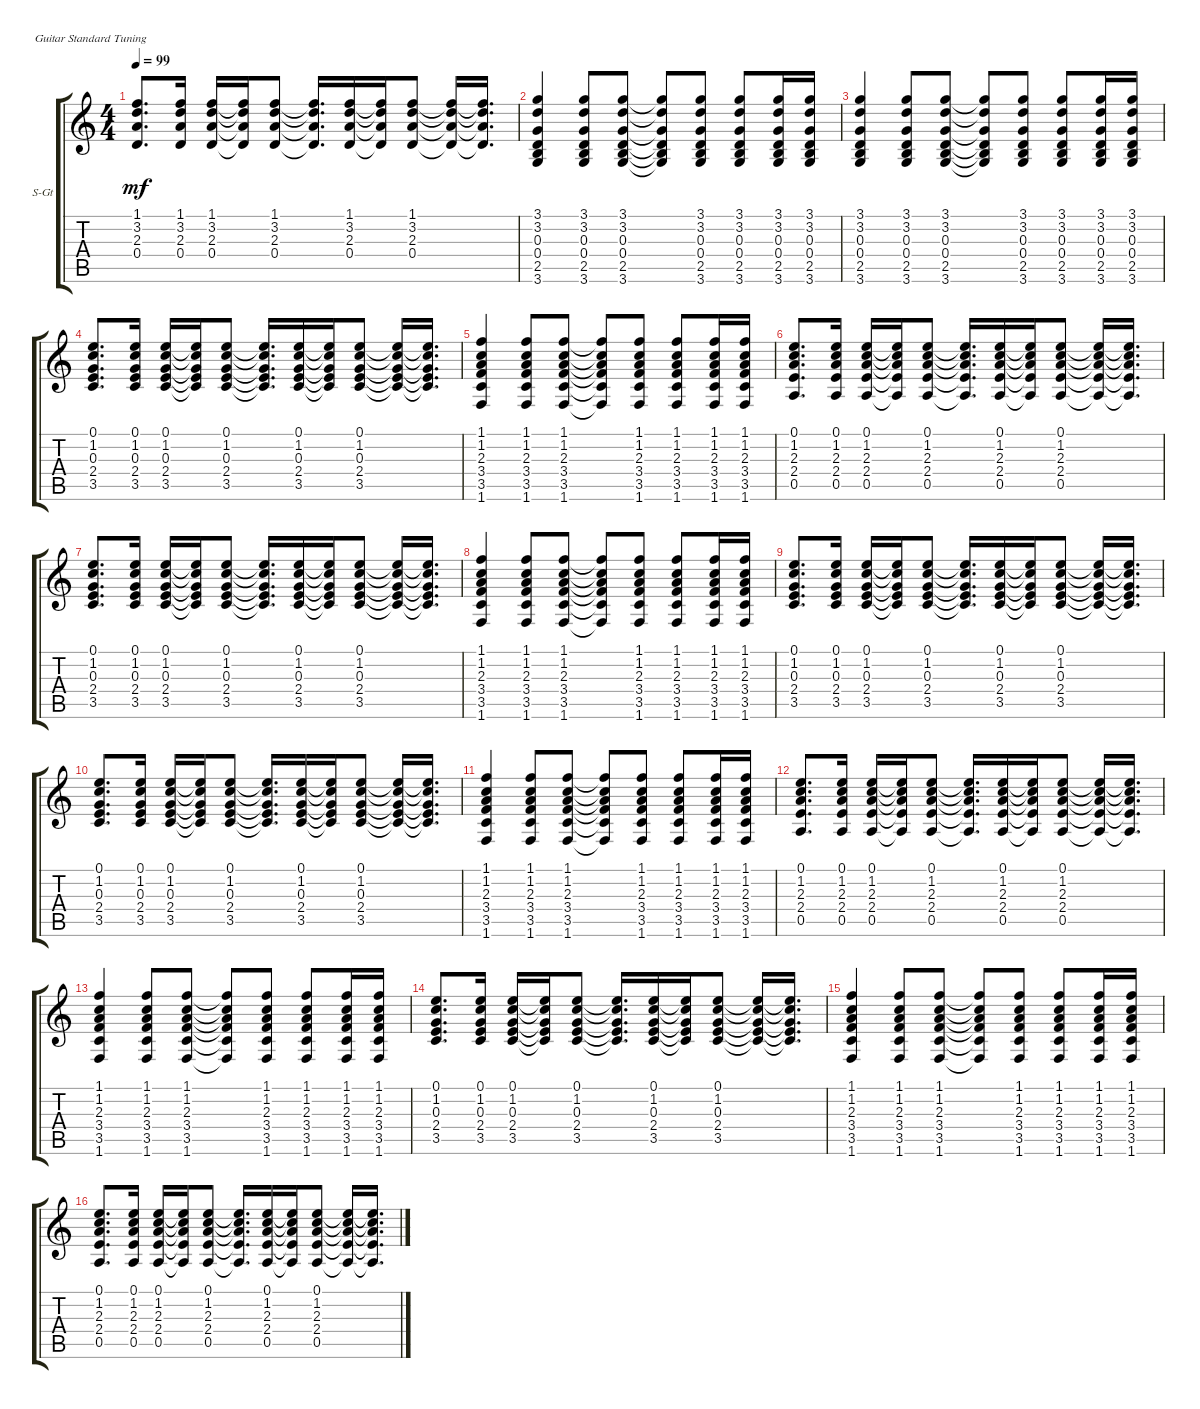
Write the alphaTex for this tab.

\defaultSystemsLayout 4
\bracketExtendMode groupsimilarinstruments
\firstSystemTrackNameOrientation horizontal
\otherSystemsTrackNameOrientation horizontal
\track ("Acoustic Guitar" "S-Gt") {instrument acousticguitarsteel}
\staff {score tabs}
\tuning (E4 B3 G3 D3 A2 E2)
\ts (4 4)
\tempo 99
\clef g2
\ks c
(0.4 2.3 3.2 1.1).8{d dy mf} (0.4 2.3 3.2 1.1).16 (0.4 2.3 3.2 1.1).16 (0.4{t} 2.3{t} 3.2{t} 1.1{t}).16 (0.4 2.3 3.2 1.1).8 (0.4{t} 2.3{t} 3.2{t} 1.1{t}).16{d} (0.4 2.3 3.2 1.1).16 (0.4{t} 2.3{t} 3.2{t} 1.1{t}).16 (0.4 2.3 3.2 1.1).8 (0.4{t} 2.3{t} 3.2{t} 1.1{t}).16 (0.4{t} 2.3{t} 3.2{t} 1.1{t}).16{d} |
(3.6 2.5 0.4 0.3 3.2 3.1).4 (3.6 2.5 0.4 0.3 3.2 3.1).8 (3.6 2.5 0.4 0.3 3.2 3.1).8 (3.6{t} 2.5{t} 0.4{t} 0.3{t} 3.2{t} 3.1{t}).8 (3.6 2.5 0.4 0.3 3.2 3.1).8 (3.6 2.5 0.4 0.3 3.2 3.1).8 (3.6 2.5 0.4 0.3 3.2 3.1).16 (3.6 2.5 0.4 0.3 3.2 3.1).16 |
(3.6 2.5 0.4 0.3 3.2 3.1).4 (3.6 2.5 0.4 0.3 3.2 3.1).8 (3.6 2.5 0.4 0.3 3.2 3.1).8 (3.6{t} 2.5{t} 0.4{t} 0.3{t} 3.2{t} 3.1{t}).8 (3.6 2.5 0.4 0.3 3.2 3.1).8 (3.6 2.5 0.4 0.3 3.2 3.1).8 (3.6 2.5 0.4 0.3 3.2 3.1).16 (3.6 2.5 0.4 0.3 3.2 3.1).16 |
(3.5 2.4 0.3 1.2 0.1).8{d} (3.5 2.4 0.3 1.2 0.1).16 (3.5 2.4 0.3 1.2 0.1).16 (3.5{t} 2.4{t} 0.3{t} 1.2{t} 0.1{t}).16 (3.5 2.4 0.3 1.2 0.1).8 (3.5{t} 2.4{t} 0.3{t} 1.2{t} 0.1{t}).16{d} (3.5 2.4 0.3 1.2 0.1).16 (3.5{t} 2.4{t} 0.3{t} 1.2{t} 0.1{t}).16 (3.5 2.4 0.3 1.2 0.1).8 (3.5{t} 2.4{t} 0.3{t} 1.2{t} 0.1{t}).16 (3.5{t} 2.4{t} 0.3{t} 1.2{t} 0.1{t}).16{d} |
(1.6 3.5 3.4 2.3 1.2 1.1).4 (1.6 3.5 3.4 2.3 1.2 1.1).8 (1.6 3.5 3.4 2.3 1.2 1.1).8 (1.6{t} 3.5{t} 3.4{t} 2.3{t} 1.2{t} 1.1{t}).8 (1.6 3.5 3.4 2.3 1.2 1.1).8 (1.6 3.5 3.4 2.3 1.2 1.1).8 (1.6 3.5 3.4 2.3 1.2 1.1).16 (1.6 3.5 3.4 2.3 1.2 1.1).16 |
(0.5 2.4 2.3 1.2 0.1).8{d} (0.5 2.4 2.3 1.2 0.1).16 (0.5 2.4 2.3 1.2 0.1).16 (0.5{t} 2.4{t} 2.3{t} 1.2{t} 0.1{t}).16 (0.5 2.4 2.3 1.2 0.1).8 (0.5{t} 2.4{t} 2.3{t} 1.2{t} 0.1{t}).16{d} (0.5 2.4 2.3 1.2 0.1).16 (0.5{t} 2.4{t} 2.3{t} 1.2{t} 0.1{t}).16 (0.5 2.4 2.3 1.2 0.1).8 (0.5{t} 2.4{t} 2.3{t} 1.2{t} 0.1{t}).16 (0.5{t} 2.4{t} 2.3{t} 1.2{t} 0.1{t}).16{d} |
(3.5 2.4 0.3 1.2 0.1).8{d} (3.5 2.4 0.3 1.2 0.1).16 (3.5 2.4 0.3 1.2 0.1).16 (3.5{t} 2.4{t} 0.3{t} 1.2{t} 0.1{t}).16 (3.5 2.4 0.3 1.2 0.1).8 (3.5{t} 2.4{t} 0.3{t} 1.2{t} 0.1{t}).16{d} (3.5 2.4 0.3 1.2 0.1).16 (3.5{t} 2.4{t} 0.3{t} 1.2{t} 0.1{t}).16 (3.5 2.4 0.3 1.2 0.1).8 (3.5{t} 2.4{t} 0.3{t} 1.2{t} 0.1{t}).16 (3.5{t} 2.4{t} 0.3{t} 1.2{t} 0.1{t}).16{d} |
(1.6 3.5 3.4 2.3 1.2 1.1).4 (1.6 3.5 3.4 2.3 1.2 1.1).8 (1.6 3.5 3.4 2.3 1.2 1.1).8 (1.6{t} 3.5{t} 3.4{t} 2.3{t} 1.2{t} 1.1{t}).8 (1.6 3.5 3.4 2.3 1.2 1.1).8 (1.6 3.5 3.4 2.3 1.2 1.1).8 (1.6 3.5 3.4 2.3 1.2 1.1).16 (1.6 3.5 3.4 2.3 1.2 1.1).16 |
(3.5 2.4 0.3 1.2 0.1).8{d} (3.5 2.4 0.3 1.2 0.1).16 (3.5 2.4 0.3 1.2 0.1).16 (3.5{t} 2.4{t} 0.3{t} 1.2{t} 0.1{t}).16 (3.5 2.4 0.3 1.2 0.1).8 (3.5{t} 2.4{t} 0.3{t} 1.2{t} 0.1{t}).16{d} (3.5 2.4 0.3 1.2 0.1).16 (3.5{t} 2.4{t} 0.3{t} 1.2{t} 0.1{t}).16 (3.5 2.4 0.3 1.2 0.1).8 (3.5{t} 2.4{t} 0.3{t} 1.2{t} 0.1{t}).16 (3.5{t} 2.4{t} 0.3{t} 1.2{t} 0.1{t}).16{d} |
(3.5 2.4 0.3 1.2 0.1).8{d} (3.5 2.4 0.3 1.2 0.1).16 (3.5 2.4 0.3 1.2 0.1).16 (3.5{t} 2.4{t} 0.3{t} 1.2{t} 0.1{t}).16 (3.5 2.4 0.3 1.2 0.1).8 (3.5{t} 2.4{t} 0.3{t} 1.2{t} 0.1{t}).16{d} (3.5 2.4 0.3 1.2 0.1).16 (3.5{t} 2.4{t} 0.3{t} 1.2{t} 0.1{t}).16 (3.5 2.4 0.3 1.2 0.1).8 (3.5{t} 2.4{t} 0.3{t} 1.2{t} 0.1{t}).16 (3.5{t} 2.4{t} 0.3{t} 1.2{t} 0.1{t}).16{d} |
(1.6 3.5 3.4 2.3 1.2 1.1).4 (1.6 3.5 3.4 2.3 1.2 1.1).8 (1.6 3.5 3.4 2.3 1.2 1.1).8 (1.6{t} 3.5{t} 3.4{t} 2.3{t} 1.2{t} 1.1{t}).8 (1.6 3.5 3.4 2.3 1.2 1.1).8 (1.6 3.5 3.4 2.3 1.2 1.1).8 (1.6 3.5 3.4 2.3 1.2 1.1).16 (1.6 3.5 3.4 2.3 1.2 1.1).16 |
(0.5 2.4 2.3 1.2 0.1).8{d} (0.5 2.4 2.3 1.2 0.1).16 (0.5 2.4 2.3 1.2 0.1).16 (0.5{t} 2.4{t} 2.3{t} 1.2{t} 0.1{t}).16 (0.5 2.4 2.3 1.2 0.1).8 (0.5{t} 2.4{t} 2.3{t} 1.2{t} 0.1{t}).16{d} (0.5 2.4 2.3 1.2 0.1).16 (0.5{t} 2.4{t} 2.3{t} 1.2{t} 0.1{t}).16 (0.5 2.4 2.3 1.2 0.1).8 (0.5{t} 2.4{t} 2.3{t} 1.2{t} 0.1{t}).16 (0.5{t} 2.4{t} 2.3{t} 1.2{t} 0.1{t}).16{d} |
(1.6 3.5 3.4 2.3 1.2 1.1).4 (1.6 3.5 3.4 2.3 1.2 1.1).8 (1.6 3.5 3.4 2.3 1.2 1.1).8 (1.6{t} 3.5{t} 3.4{t} 2.3{t} 1.2{t} 1.1{t}).8 (1.6 3.5 3.4 2.3 1.2 1.1).8 (1.6 3.5 3.4 2.3 1.2 1.1).8 (1.6 3.5 3.4 2.3 1.2 1.1).16 (1.6 3.5 3.4 2.3 1.2 1.1).16 |
(3.5 2.4 0.3 1.2 0.1).8{d} (3.5 2.4 0.3 1.2 0.1).16 (3.5 2.4 0.3 1.2 0.1).16 (3.5{t} 2.4{t} 0.3{t} 1.2{t} 0.1{t}).16 (3.5 2.4 0.3 1.2 0.1).8 (3.5{t} 2.4{t} 0.3{t} 1.2{t} 0.1{t}).16{d} (3.5 2.4 0.3 1.2 0.1).16 (3.5{t} 2.4{t} 0.3{t} 1.2{t} 0.1{t}).16 (3.5 2.4 0.3 1.2 0.1).8 (3.5{t} 2.4{t} 0.3{t} 1.2{t} 0.1{t}).16 (3.5{t} 2.4{t} 0.3{t} 1.2{t} 0.1{t}).16{d} |
(1.6 3.5 3.4 2.3 1.2 1.1).4 (1.6 3.5 3.4 2.3 1.2 1.1).8 (1.6 3.5 3.4 2.3 1.2 1.1).8 (1.6{t} 3.5{t} 3.4{t} 2.3{t} 1.2{t} 1.1{t}).8 (1.6 3.5 3.4 2.3 1.2 1.1).8 (1.6 3.5 3.4 2.3 1.2 1.1).8 (1.6 3.5 3.4 2.3 1.2 1.1).16 (1.6 3.5 3.4 2.3 1.2 1.1).16 |
(0.5 2.4 2.3 1.2 0.1).8{d} (0.5 2.4 2.3 1.2 0.1).16 (0.5 2.4 2.3 1.2 0.1).16 (0.5{t} 2.4{t} 2.3{t} 1.2{t} 0.1{t}).16 (0.5 2.4 2.3 1.2 0.1).8 (0.5{t} 2.4{t} 2.3{t} 1.2{t} 0.1{t}).16{d} (0.5 2.4 2.3 1.2 0.1).16 (0.5{t} 2.4{t} 2.3{t} 1.2{t} 0.1{t}).16 (0.5 2.4 2.3 1.2 0.1).8 (0.5{t} 2.4{t} 2.3{t} 1.2{t} 0.1{t}).16 (0.5{t} 2.4{t} 2.3{t} 1.2{t} 0.1{t}).16{d}
